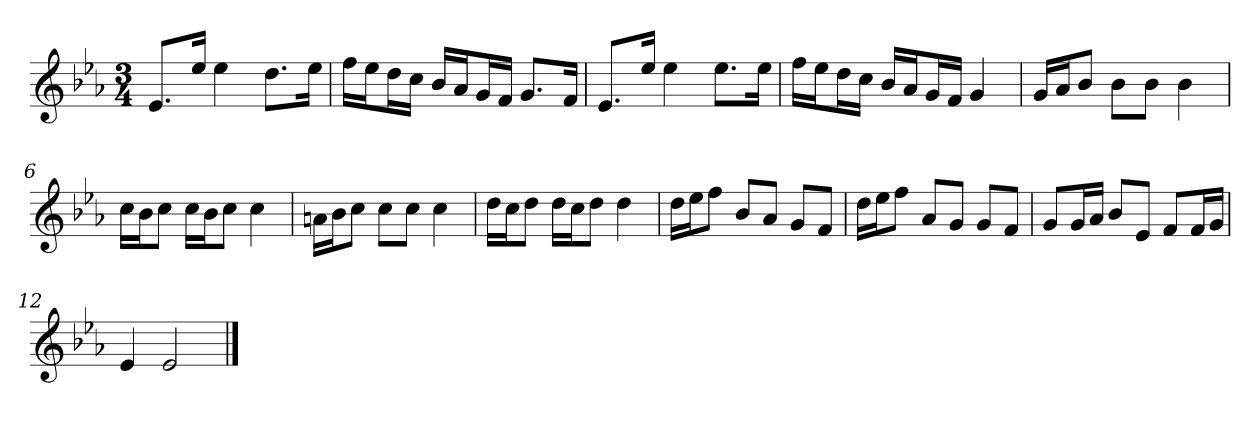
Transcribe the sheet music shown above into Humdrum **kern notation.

**kern
*part1
*staff1
*k[b-e-a-]
*M3/4
*MM120
=1
8.e-L
16ee-Jk
4ee-
8.ddL
16ee-Jk
=2
16ffLL
16ee-J
16ddL
16ccJJ
16b-LL
16a-J
16gL
16fJJ
8.gL
16fJk
=3
8.e-L
16ee-Jk
4ee-
8.ee-L
16ee-Jk
=4
16ffLL
16ee-J
16ddL
16ccJJ
16b-LL
16a-J
16gL
16fJJ
4g
=5
16gLL
16a-J
8b-J
8b-L
8b-J
4b-
=6
16ccLL
16b-J
8ccJ
16ccLL
16b-J
8ccJ
4cc
=7
16anLL
16b-J
8ccJ
8ccL
8ccJ
4cc
=8
16ddLL
16ccJ
8ddJ
16ddLL
16ccJ
8ddJ
4dd
=9
16ddLL
16ee-J
8ffJ
8b-L
8a-J
8gL
8fJ
=10
16ddLL
16ee-J
8ffJ
8a-L
8gJ
8gL
8fJ
=11
8gL
16gL
16a-JJ
8b-L
8e-J
8fL
16fL
16gJJ
=12
4e-
2e-
==
*-
